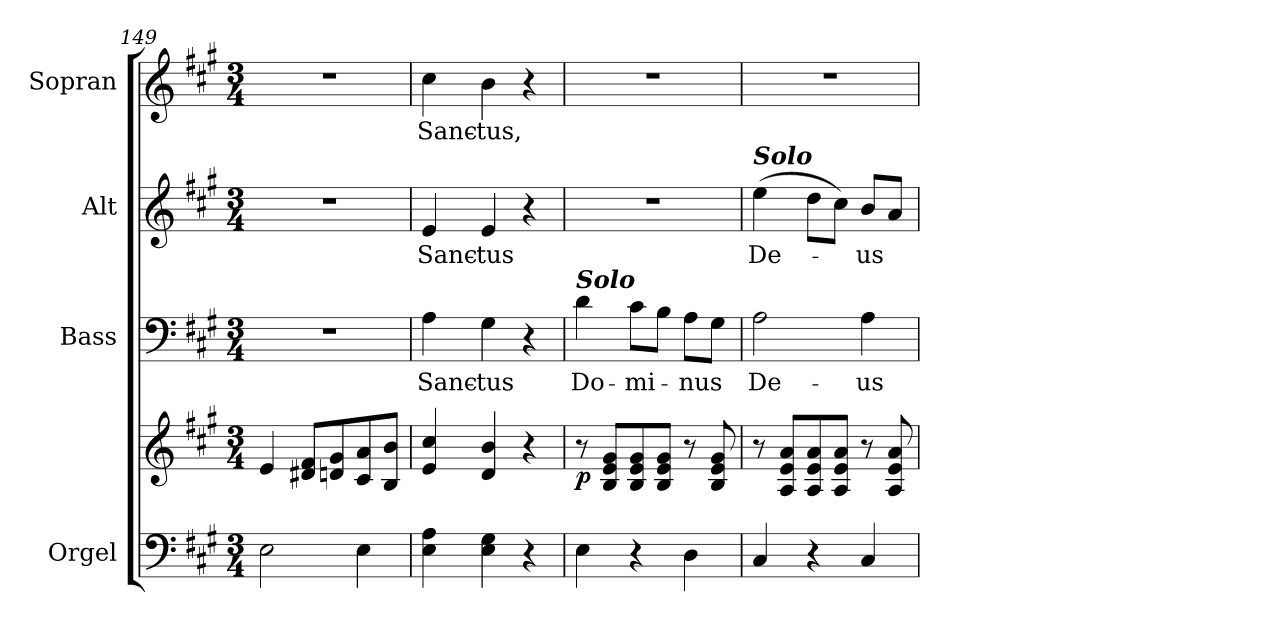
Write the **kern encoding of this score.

**kern	**kern	**dynam	**kern	**text	**kern	**text	**kern	**text
*part4	*part4	*part4	*part3	*part3	*part2	*part2	*part1	*part1
*staff5	*staff4	*staff4/5	*staff3	*staff3	*staff2	*staff2	*staff1	*staff1
*I"Orgel	*	*	*I"Bass	*	*I"Alt	*	*I"Sopran	*
*I'Org.	*	*	*I'B.	*	*I'A.	*	*I'S.	*
*clefF4	*clefG2	*	*clefF4	*	*clefG2	*	*clefG2	*
*k[f#c#g#]	*k[f#c#g#]	*	*k[f#c#g#]	*	*k[f#c#g#]	*	*k[f#c#g#]	*
*A:	*A:	*	*A:	*	*A:	*	*A:	*
*M3/4	*M3/4	*	*M3/4	*	*M3/4	*	*M3/4	*
=149	=149	=149	=149	=149	=149	=149	=149	=149
2E\	4e/	.	2.r	.	2.r	.	2.r	.
.	8d#X/ 8f#/L	.	.	.	.	.	.	.
.	8dn/ 8g#/	.	.	.	.	.	.	.
4E\	8c#/ 8a/	.	.	.	.	.	.	.
.	8B/ 8b/J	.	.	.	.	.	.	.
=150	=150	=150	=150	=150	=150	=150	=150	=150
!	!	!	!	!LO:LY:b	!	!LO:LY:b	!	!LO:LY:b
4E\ 4A\	4e/ 4cc#/	.	4A\	Sanc-	4e/	Sanc-	4cc#\	Sanc-
!	!	!	!	!LO:LY:b	!	!LO:LY:b	!	!LO:LY:b
4E\ 4G#\	4d/ 4b/	.	4G#\	-tus	4e/	-tus	4b\	-tus,
4r	4r	.	4r	.	4r	.	4r	.
=151	=151	=151	=151	=151	=151	=151	=151	=151
!	!	!	!LO:TX:a:Bi:t=Solo	!	!	!	!	!
!	!	!LO:DY:b	!	!LO:LY:b	!	!	!	!
4E\	8r	p	4d\	Do-	2.r	.	2.r	.
.	8B/ 8e/ 8g#/L	.	.	.	.	.	.	.
!	!	!	!	!LO:LY:b	!	!	!	!
4r	8B/ 8e/ 8g#/	.	8c#\L	-mi-	.	.	.	.
.	8B/ 8e/ 8g#/J	.	8B\J	.	.	.	.	.
!	!	!	!	!LO:LY:b	!	!	!	!
4D\	8r	.	8A\L	-nus	.	.	.	.
.	8B/ 8e/ 8g#/	.	8G#\J	.	.	.	.	.
=152	=152	=152	=152	=152	=152	=152	=152	=152
!	!	!	!	!	!LO:TX:a:Bi:t=Solo	!	!	!
!	!	!	!	!LO:LY:b	!	!LO:LY:b	!	!
4C#/	8r	.	2A\	De-	(>4ee\	De-	2.r	.
.	8A/ 8e/ 8a/L	.	.	.	.	.	.	.
4r	8A/ 8e/ 8a/	.	.	.	8dd\L	.	.	.
.	8A/ 8e/ 8a/J	.	.	.	8cc#\J)	.	.	.
!	!	!	!	!LO:LY:b	!	!LO:LY:b	!	!
4C#/	8r	.	4A\	-us	8b/L	-us	.	.
.	8A/ 8e/ 8a/	.	.	.	8a/J	.	.	.
=	=	=	=	=	=	=	=	=
*-	*-	*-	*-	*-	*-	*-	*-	*-
